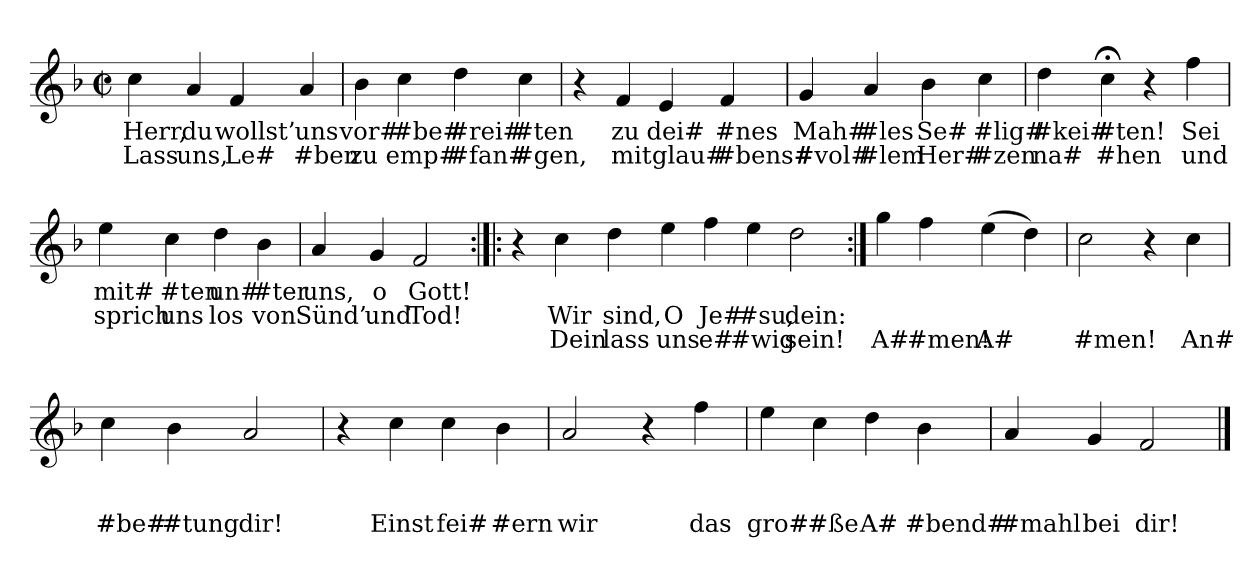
**kern	**text	**text	**text
*part1	*part1	*part1	*part1
*staff1	*staff1	*staff1	*staff1
*clefG2	*	*	*
*k[b-]	*	*	*
*M2/2	*	*	*
*met(c|)	*	*	*
=	=	=	=
4cc	Herr,	Lass	.
4a	du	uns,	.
4f	wollst’	Le#	.
4a	uns	#ben	.
=	=	=	=
4b-	vor#	zu	.
4cc	#be#	emp#	.
4dd	#rei#	#fan#	.
4cc	#ten	#gen,	.
=	=	=	=
4r	.	.	.
4f	zu	mit	.
4e	dei#	glau#	.
4f	#nes	#bens#	.
=	=	=	=
4g	Mah#	#vol#	.
4a	#les	#lem	.
4b-	Se#	Her#	.
4cc	#lig#	#zen	.
=	=	=	=
4dd	#kei#	na#	.
4cc;<	#ten!	#hen	.
4r	.	.	.
4ff	Sei	und	.
=	=	=	=
4ee	mit#	sprich	.
4cc	#ten	uns	.
4dd	un#	los	.
4b-	#ter	von	.
=	=	=	=
4a	uns,	Sünd’	.
4g	o	und	.
2f	Gott!	Tod!	.
=:|!|:	=:|!|:	=:|!|:	=:|!|:
4r	.	.	.
4cc	.	Wir	Dein
4dd	.	sind,	lass
4ee	.	O	uns
4ff	.	Je#	e#
4ee	.	#su,	#wig
2dd	.	dein:	sein!
=:|!	=:|!	=:|!	=:|!
4gg	.	.	A#
4ff	.	.	#men!
(4ee	.	.	A#
4dd)	.	.	.
=	=	=	=
2cc	.	.	#men!
4r	.	.	.
4cc	.	.	An#
=	=	=	=
4cc	.	.	#be#
4b-	.	.	#tung
2a	.	.	dir!
=	=	=	=
4r	.	.	.
4cc	.	.	Einst
4cc	.	.	fei#
4b-	.	.	#ern
=	=	=	=
2a	.	.	wir
4r	.	.	.
4ff	.	.	das
=	=	=	=
4ee	.	.	gro#
4cc	.	.	#ße
4dd	.	.	A#
4b-	.	.	#bend#
=	=	=	=
4a	.	.	#mahl
4g	.	.	bei
2f	.	.	dir!
==	==	==	==
*-	*-	*-	*-
